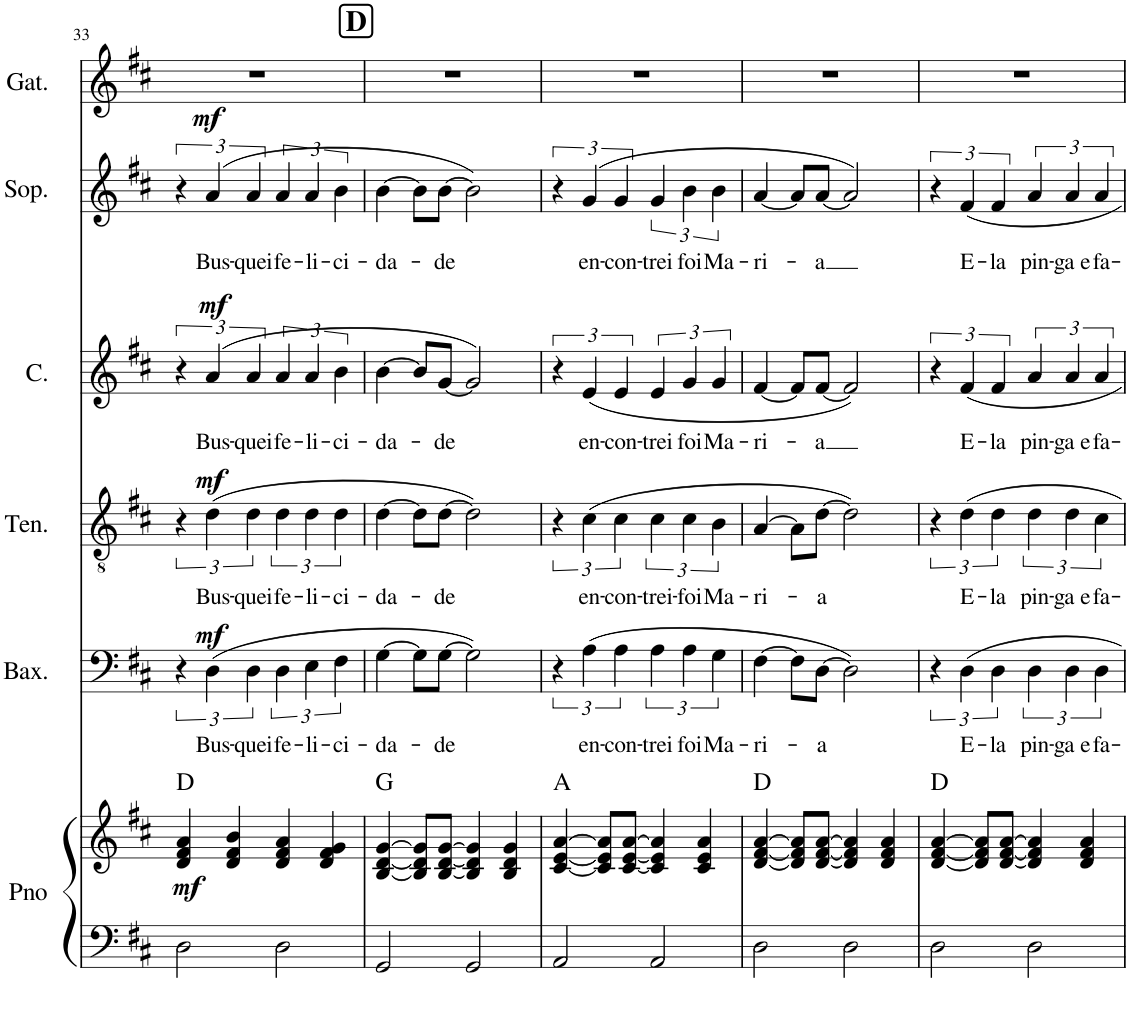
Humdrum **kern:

**kern	**kern	**dynam	**harte	**kern	**text	**dynam	**kern	**text	**dynam	**kern	**text	**dynam	**kern	**text	**dynam	**kern
*part6	*part6	*part6	*part6	*part5	*part5	*part5	*part4	*part4	*part4	*part3	*part3	*part3	*part2	*part2	*part2	*part1
*staff7	*staff6	*staff6/7	*	*staff5	*staff5	*staff5	*staff4	*staff4	*staff4	*staff3	*staff3	*staff3	*staff2	*staff2	*staff2	*staff1
*I"Piano	*	*	*	*I"Baixo	*	*	*I"Tenor	*	*	*I"Contralto	*	*	*I"Soprano	*	*	*I"Gaita
*I'Pno	*	*	*	*I'Bax.	*	*	*I'Ten.	*	*	*I'C.	*	*	*I'Sop.	*	*	*I'Gat.
!!LO:PB:g=z
*clefF4	*clefG2	*	*	*clefF4	*	*	*clefGv2	*	*	*clefG2	*	*	*clefG2	*	*	*clefG2
*k[f#c#]	*k[f#c#]	*	*	*k[f#c#]	*	*	*k[f#c#]	*	*	*k[f#c#]	*	*	*k[f#c#]	*	*	*k[f#c#]
*M4/4	*M4/4	*	*	*M4/4	*	*	*M4/4	*	*	*M4/4	*	*	*M4/4	*	*	*M4/4
=33	=33	=33	=33	=33	=33	=33	=33	=33	=33	=33	=33	=33	=33	=33	=33	=33
!	!	!LO:DY:b	!	!	!	!	!	!	!	!	!	!	!	!	!	!
2D\	4d/ 4f#/ 4a/	mf	D:maj	6r	.	.	6r	.	.	6r	.	.	6r	.	.	1r
!	!	!	!	!	!LO:LY:b	!LO:DY:a	!	!LO:LY:b	!LO:DY:a	!	!LO:LY:b	!LO:DY:a	!	!LO:LY:b	!LO:DY:a	!
.	.	.	.	(6D\	Bus-	mf	(6d\	Bus-	mf	(6a/	Bus-	mf	(6a/	Bus-	mf	.
.	4d/ 4f#/ 4b/	.	.	.	.	.	.	.	.	.	.	.	.	.	.	.
!	!	!	!	!	!LO:LY:b	!	!	!LO:LY:b	!	!	!LO:LY:b	!	!	!LO:LY:b	!	!
.	.	.	.	6D\	-quei	.	6d\	-quei	.	6a/	-quei	.	6a/	-quei	.	.
!	!	!	!	!	!LO:LY:b	!	!	!LO:LY:b	!	!	!LO:LY:b	!	!	!LO:LY:b	!	!
2D\	4d/ 4f#/ 4a/	.	.	6D\	fe-	.	6d\	fe-	.	6a/	fe-	.	6a/	fe-	.	.
!	!	!	!	!	!LO:LY:b	!	!	!LO:LY:b	!	!	!LO:LY:b	!	!	!LO:LY:b	!	!
.	.	.	.	6E\	-li-	.	6d\	-li-	.	6a/	-li-	.	6a/	-li-	.	.
.	4d/ 4f#/ 4g/	.	.	.	.	.	.	.	.	.	.	.	.	.	.	.
!	!	!	!	!	!LO:LY:b	!	!	!LO:LY:b	!	!	!LO:LY:b	!	!	!LO:LY:b	!	!
.	.	.	.	6F#\	-ci-	.	6d\	-ci-	.	6b\	-ci-	.	6b\	-ci-	.	.
!!LO:REH:place=s1:a:B:cj:fs=14:t=D
=34	=34	=34	=34	=34	=34	=34	=34	=34	=34	=34	=34	=34	=34	=34	=34	=34
!	!	!	!	!	!LO:LY:b	!	!	!LO:LY:b	!	!	!LO:LY:b	!	!	!LO:LY:b	!	!
2GG/	[4B/ [4d/ [4g/	.	G:maj	[4G\	-da-	.	[4d\	-da-	.	[4b\	-da-	.	[4b\	-da-	.	1r
.	8B/] 8d/] 8g/]L	.	.	8G\L]	.	.	8d\L]	.	.	8b/L]	.	.	8b\L]	.	.	.
!	!	!	!	!	!LO:LY:b	!	!	!LO:LY:b	!	!	!LO:LY:b	!	!	!LO:LY:b	!	!
.	[8B/ [8d/ [8g/J	.	.	[8G\J	-de	.	[8d\J	-de	.	[8g/J	-de	.	[8b\J	-de	.	.
2GG/	4B/] 4d/] 4g/]	.	.	2G\])	.	.	2d\])	.	.	2g/])	.	.	2b\])	.	.	.
.	4B/ 4d/ 4g/	.	.	.	.	.	.	.	.	.	.	.	.	.	.	.
=35	=35	=35	=35	=35	=35	=35	=35	=35	=35	=35	=35	=35	=35	=35	=35	=35
2AA/	[4c#/ [4e/ [4a/	.	A:maj	6r	.	.	6r	.	.	6r	.	.	6r	.	.	1r
!	!	!	!	!	!LO:LY:b	!	!	!LO:LY:b	!	!	!LO:LY:b	!	!	!LO:LY:b	!	!
.	.	.	.	(6A\	en-	.	(6c#\	en-	.	(6e/	en-	.	(6g/	en-	.	.
.	8c#/] 8e/] 8a/]L	.	.	.	.	.	.	.	.	.	.	.	.	.	.	.
!	!	!	!	!	!LO:LY:b	!	!	!LO:LY:b	!	!	!LO:LY:b	!	!	!LO:LY:b	!	!
.	.	.	.	6A\	-con-	.	6c#\	-con-	.	6e/	-con-	.	6g/	-con-	.	.
.	[8c#/ [8e/ [8a/J	.	.	.	.	.	.	.	.	.	.	.	.	.	.	.
!	!	!	!	!	!LO:LY:b	!	!	!LO:LY:b	!	!	!LO:LY:b	!	!	!LO:LY:b	!	!
2AA/	4c#/] 4e/] 4a/]	.	.	6A\	-trei	.	6c#\	-trei-	.	6e/	-trei	.	6g/	-trei	.	.
!	!	!	!	!	!LO:LY:b	!	!	!LO:LY:b	!	!	!LO:LY:b	!	!	!LO:LY:b	!	!
.	.	.	.	6A\	foi	.	6c#\	-foi	.	6g/	foi	.	6b\	foi	.	.
.	4c#/ 4e/ 4a/	.	.	.	.	.	.	.	.	.	.	.	.	.	.	.
!	!	!	!	!	!LO:LY:b	!	!	!LO:LY:b	!	!	!LO:LY:b	!	!	!LO:LY:b	!	!
.	.	.	.	6G\	Ma-	.	6B\	Ma-	.	6g/	Ma-	.	6b\	Ma-	.	.
=36	=36	=36	=36	=36	=36	=36	=36	=36	=36	=36	=36	=36	=36	=36	=36	=36
!	!	!	!	!	!LO:LY:b	!	!	!LO:LY:b	!	!	!LO:LY:b	!	!	!LO:LY:b	!	!
2D\	[4d/ [4f#/ [4a/	.	D:maj	[4F#\	-ri-	.	[4A/	-ri-	.	[4f#/	-ri-	.	[4a/	-ri-	.	1r
.	8d/] 8f#/] 8a/]L	.	.	8F#\L]	.	.	8A\L]	.	.	8f#/L]	.	.	8a/L]	.	.	.
!	!	!	!	!	!LO:LY:b	!	!	!LO:LY:b	!	!	!LO:LY:b	!	!	!LO:LY:b	!	!
.	[8d/ [8f#/ [8a/J	.	.	[8D\J	-a	.	[8d\J	-a	.	[8f#/J	-a	.	[8a/J	-a	.	.
2D\	4d/] 4f#/] 4a/]	.	.	2D\])	.	.	2d\])	.	.	2f#/])	.	.	2a/])	.	.	.
.	4d/ 4f#/ 4a/	.	.	.	.	.	.	.	.	.	.	.	.	.	.	.
=37	=37	=37	=37	=37	=37	=37	=37	=37	=37	=37	=37	=37	=37	=37	=37	=37
2D\	[4d/ [4f#/ [4a/	.	D:maj	6r	.	.	6r	.	.	6r	.	.	6r	.	.	1r
!	!	!	!	!	!LO:LY:b	!	!	!LO:LY:b	!	!	!LO:LY:b	!	!	!LO:LY:b	!	!
.	.	.	.	6D\	E-	.	6d\	E-	.	6f#/	E-	.	6f#/	E-	.	.
.	8d/] 8f#/] 8a/]L	.	.	.	.	.	.	.	.	.	.	.	.	.	.	.
!	!	!	!	!	!LO:LY:b	!	!	!LO:LY:b	!	!	!LO:LY:b	!	!	!LO:LY:b	!	!
.	.	.	.	6D\	-la	.	6d\	-la	.	6f#/	-la	.	6f#/	-la	.	.
.	[8d/ [8f#/ [8a/J	.	.	.	.	.	.	.	.	.	.	.	.	.	.	.
!	!	!	!	!	!LO:LY:b	!	!	!LO:LY:b	!	!	!LO:LY:b	!	!	!LO:LY:b	!	!
2D\	4d/] 4f#/] 4a/]	.	.	6D\	pin-	.	6d\	pin-	.	6a/	pin-	.	6a/	pin-	.	.
!	!	!	!	!	!LO:LY:b	!	!	!LO:LY:b	!	!	!LO:LY:b	!	!	!LO:LY:b	!	!
.	.	.	.	6D\	-ga e	.	6d\	-ga e	.	6a/	-ga e	.	6a/	-ga e	.	.
.	4d/ 4f#/ 4a/	.	.	.	.	.	.	.	.	.	.	.	.	.	.	.
!	!	!	!	!	!LO:LY:b	!	!	!LO:LY:b	!	!	!LO:LY:b	!	!	!LO:LY:b	!	!
.	.	.	.	6D\	fa-	.	6c#\	fa-	.	6a/	fa-	.	6a/	fa-	.	.
=	=	=	=	=	=	=	=	=	=	=	=	=	=	=	=	=
*-	*-	*-	*-	*-	*-	*-	*-	*-	*-	*-	*-	*-	*-	*-	*-	*-
